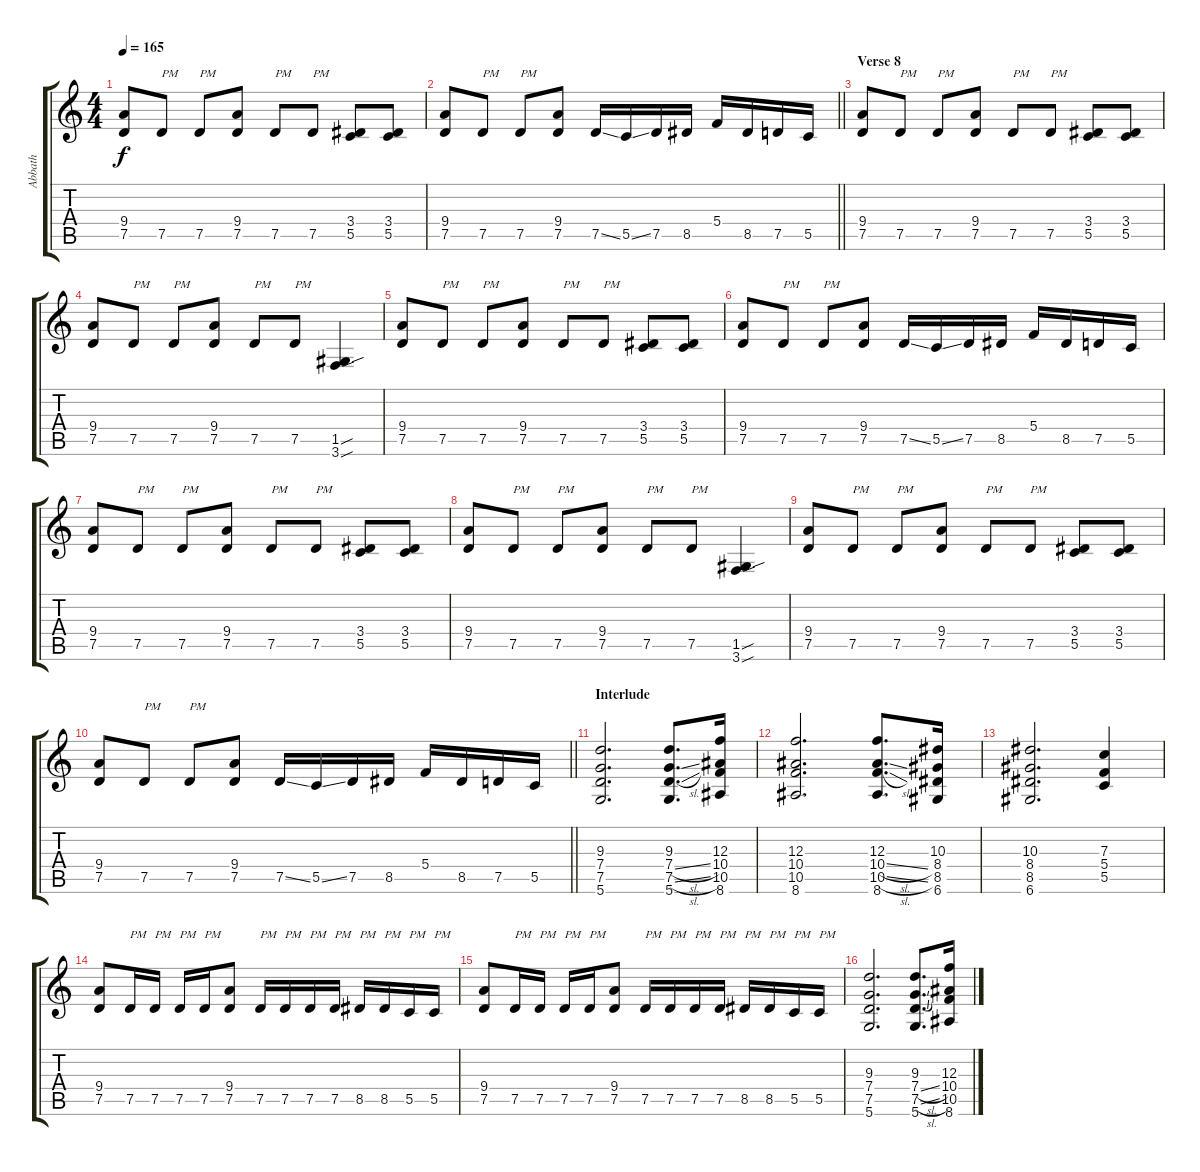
\track ("Abbath" "Abbath") {instrument distortionguitar}
\staff {score tabs}
\tuning (D4 A3 F3 C3 G2 D2) {hide}
\ts (4 4)
\tempo 165
\clef g2
\ks c
(9.4 7.5).8{dy f} 7.5.8{txt "PM"} 7.5.8{txt "PM"} (9.4 7.5).8 7.5.8{txt "PM"} 7.5.8{txt "PM"} (3.4 5.5).8 (3.4 5.5).8 |
\barLineRight lightlight
(9.4 7.5).8 7.5.8{txt "PM"} 7.5.8{txt "PM"} (9.4 7.5).8 7.5{ss}.16 5.5{ss}.16 7.5.16 8.5.16 5.4.16 8.5.16 7.5.16 5.5.16 |
\section ("" "Verse 8")
(9.4 7.5).8 7.5.8{txt "PM"} 7.5.8{txt "PM"} (9.4 7.5).8 7.5.8{txt "PM"} 7.5.8{txt "PM"} (3.4 5.5).8 (3.4 5.5).8 |
(9.4 7.5).8 7.5.8{txt "PM"} 7.5.8{txt "PM"} (9.4 7.5).8 7.5.8{txt "PM"} 7.5.8{txt "PM"} (1.5{sou} 3.6{sou}).4 |
(9.4 7.5).8 7.5.8{txt "PM"} 7.5.8{txt "PM"} (9.4 7.5).8 7.5.8{txt "PM"} 7.5.8{txt "PM"} (3.4 5.5).8 (3.4 5.5).8 |
(9.4 7.5).8 7.5.8{txt "PM"} 7.5.8{txt "PM"} (9.4 7.5).8 7.5{ss}.16 5.5{ss}.16 7.5.16 8.5.16 5.4.16 8.5.16 7.5.16 5.5.16 |
(9.4 7.5).8 7.5.8{txt "PM"} 7.5.8{txt "PM"} (9.4 7.5).8 7.5.8{txt "PM"} 7.5.8{txt "PM"} (3.4 5.5).8 (3.4 5.5).8 |
(9.4 7.5).8 7.5.8{txt "PM"} 7.5.8{txt "PM"} (9.4 7.5).8 7.5.8{txt "PM"} 7.5.8{txt "PM"} (1.5{sou} 3.6{sou}).4 |
(9.4 7.5).8 7.5.8{txt "PM"} 7.5.8{txt "PM"} (9.4 7.5).8 7.5.8{txt "PM"} 7.5.8{txt "PM"} (3.4 5.5).8 (3.4 5.5).8 |
\barLineRight lightlight
(9.4 7.5).8 7.5.8{txt "PM"} 7.5.8{txt "PM"} (9.4 7.5).8 7.5{ss}.16 5.5{ss}.16 7.5.16 8.5.16 5.4.16 8.5.16 7.5.16 5.5.16 |
\section ("" "Interlude")
(9.3 7.4 7.5 5.6).2{d} (9.3 7.4{sl} 7.5{sl} 5.6).8{d} (12.3 10.4 10.5 8.6).16 |
(12.3 10.4 10.5 8.6).2{d} (12.3 10.4{sl} 10.5{sl} 8.6).8{d} (10.3 8.4 8.5 6.6).16 |
(10.3 8.4 8.5 6.6).2{d} (7.3 5.4 5.5).4 |
(9.4 7.5).8 7.5.16{txt "PM"} 7.5.16{txt "PM"} 7.5.16{txt "PM"} 7.5.16{txt "PM"} (9.4 7.5).8 7.5.16{txt "PM"} 7.5.16{txt "PM"} 7.5.16{txt "PM"} 7.5.16{txt "PM"} 8.5.16{txt "PM"} 8.5.16{txt "PM"} 5.5.16{txt "PM"} 5.5.16{txt "PM"} |
(9.4 7.5).8 7.5.16{txt "PM"} 7.5.16{txt "PM"} 7.5.16{txt "PM"} 7.5.16{txt "PM"} (9.4 7.5).8 7.5.16{txt "PM"} 7.5.16{txt "PM"} 7.5.16{txt "PM"} 7.5.16{txt "PM"} 8.5.16{txt "PM"} 8.5.16{txt "PM"} 5.5.16{txt "PM"} 5.5.16{txt "PM"} |
(9.3 7.4 7.5 5.6).2{d} (9.3 7.4{sl} 7.5{sl} 5.6).8{d} (12.3 10.4 10.5 8.6).16
